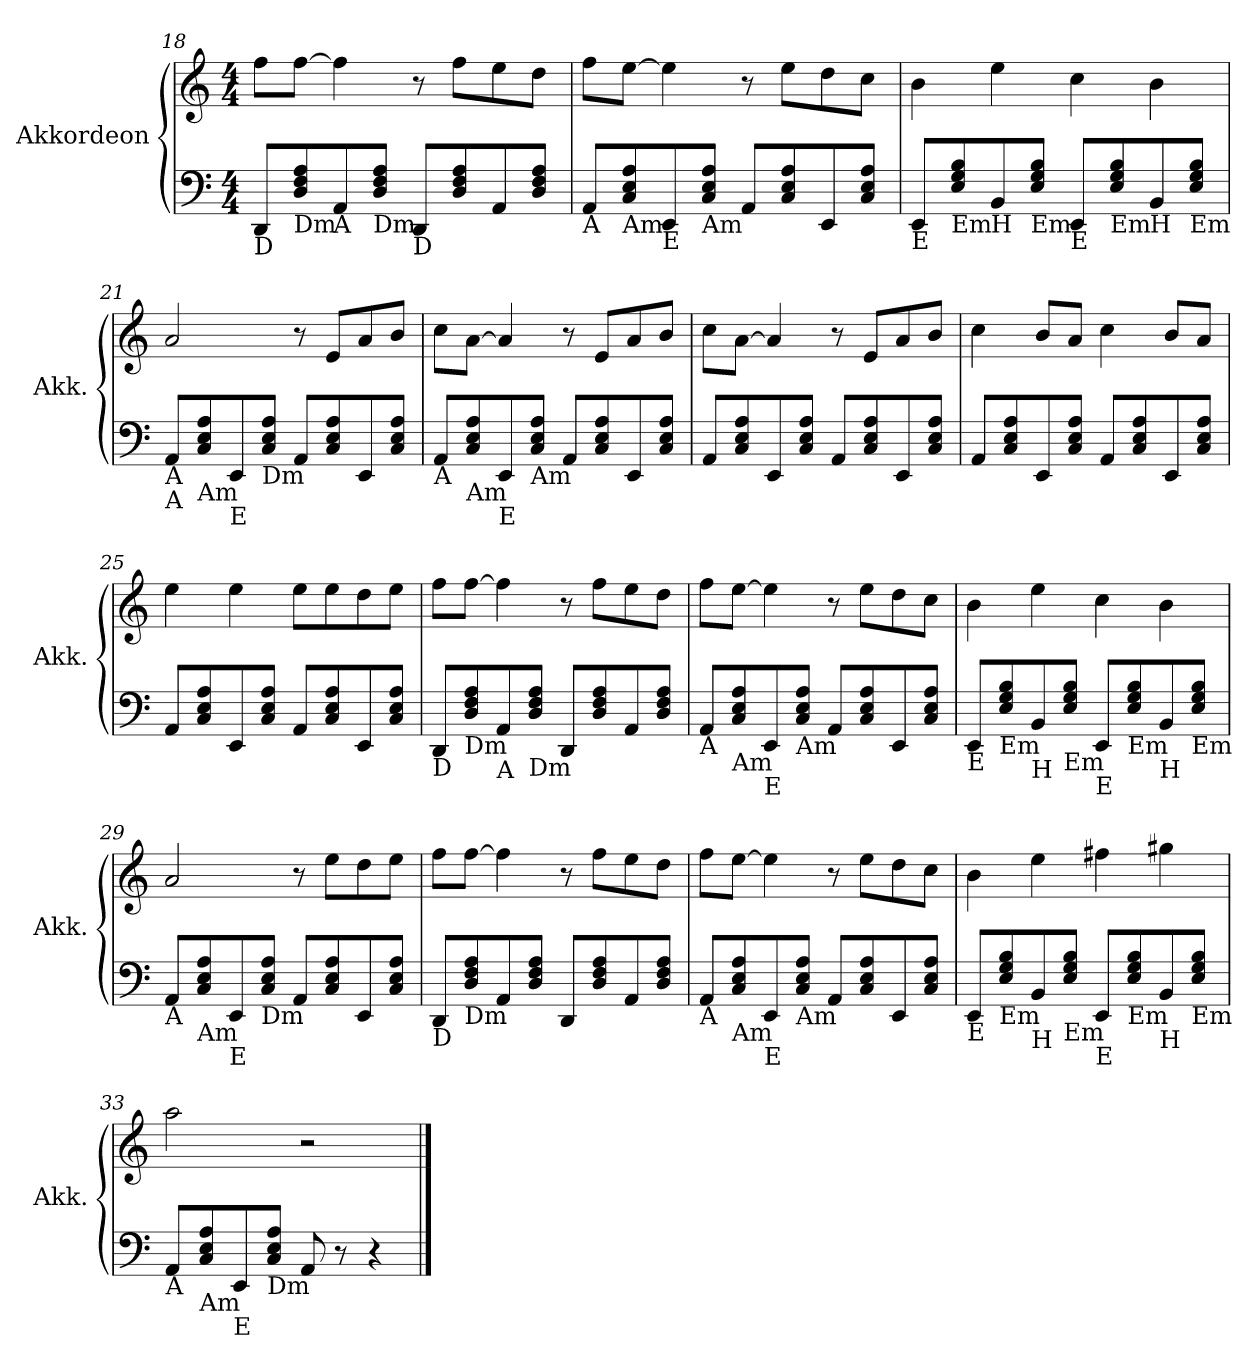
**kern	**kern
*part1	*part1
*staff2	*staff1
*I"Akkordeon	*
*I'Akk.	*
*clefF4	*clefG2
*k[]	*k[]
*M4/4	*M4/4
=18	=18
!LO:TX:b:t=D	!
8DD/L	8ff\L
!LO:TX:b:t=Dm	!
8D/ 8F/ 8A/	[8ff\J
!LO:TX:b:t=A	!
8AA/	4ff\]
!LO:TX:b:t=Dm	!
8D/ 8F/ 8A/J	.
!LO:TX:b:t=D	!
8DD/L	8r
8D/ 8F/ 8A/	8ff\L
8AA/	8ee\
8D/ 8F/ 8A/J	8dd\J
=19	=19
!LO:TX:b:t=A	!
8AA/L	8ff\L
!LO:TX:b:t=Am	!
8C/ 8E/ 8A/	[8ee\J
!LO:TX:b:t=E	!
8EE/	4ee\]
!LO:TX:b:t=Am	!
8C/ 8E/ 8A/J	.
8AA/L	8r
8C/ 8E/ 8A/	8ee\L
8EE/	8dd\
8C/ 8E/ 8A/J	8cc\J
=20	=20
!LO:TX:b:t=E	!
8EE/L	4b\
!LO:TX:b:t=Em	!
8E/ 8G/ 8B/	.
!LO:TX:b:t=H	!
8BB/	4ee\
!LO:TX:b:t=Em	!
8E/ 8G/ 8B/J	.
!LO:TX:b:t=E	!
8EE/L	4cc\
!LO:TX:b:t=Em	!
8E/ 8G/ 8B/	.
!LO:TX:b:t=H	!
8BB/	4b\
!LO:TX:b:t=Em	!
8E/ 8G/ 8B/J	.
!!LO:PB:g=z
=21	=21
!LO:TX:b:t=A	!
!LO:TX:b:t=A	!
8AA/L	2a/
!LO:TX:b:t=Am	!
8C/ 8E/ 8A/	.
!LO:TX:b:t=E	!
8EE/	.
!LO:TX:b:t=Dm	!
8C/ 8E/ 8A/J	.
8AA/L	8r
8C/ 8E/ 8A/	8e/L
8EE/	8a/
8C/ 8E/ 8A/J	8b/J
=22	=22
!LO:TX:b:t=A	!
8AA/L	8cc\L
!LO:TX:b:t=Am	!
8C/ 8E/ 8A/	[8a\J
!LO:TX:b:t=E	!
8EE/	4a/]
!LO:TX:b:t=Am	!
8C/ 8E/ 8A/J	.
8AA/L	8r
8C/ 8E/ 8A/	8e/L
8EE/	8a/
8C/ 8E/ 8A/J	8b/J
=23	=23
8AA/L	8cc\L
8C/ 8E/ 8A/	[8a\J
8EE/	4a/]
8C/ 8E/ 8A/J	.
8AA/L	8r
8C/ 8E/ 8A/	8e/L
8EE/	8a/
8C/ 8E/ 8A/J	8b/J
=24	=24
8AA/L	4cc\
8C/ 8E/ 8A/	.
8EE/	8b/L
8C/ 8E/ 8A/J	8a/J
8AA/L	4cc\
8C/ 8E/ 8A/	.
8EE/	8b/L
8C/ 8E/ 8A/J	8a/J
!!LO:LB:g=z
=25	=25
8AA/L	4ee\
8C/ 8E/ 8A/	.
8EE/	4ee\
8C/ 8E/ 8A/J	.
8AA/L	8ee\L
8C/ 8E/ 8A/	8ee\
8EE/	8dd\
8C/ 8E/ 8A/J	8ee\J
=26	=26
!LO:TX:b:t=D	!
8DD/L	8ff\L
!LO:TX:b:t=Dm	!
8D/ 8F/ 8A/	[8ff\J
!LO:TX:b:t=A	!
8AA/	4ff\]
!LO:TX:b:t=Dm	!
8D/ 8F/ 8A/J	.
8DD/L	8r
8D/ 8F/ 8A/	8ff\L
8AA/	8ee\
8D/ 8F/ 8A/J	8dd\J
=27	=27
!LO:TX:b:t=A	!
8AA/L	8ff\L
!LO:TX:b:t=Am	!
8C/ 8E/ 8A/	[8ee\J
!LO:TX:b:t=E	!
8EE/	4ee\]
!LO:TX:b:t=Am	!
8C/ 8E/ 8A/J	.
8AA/L	8r
8C/ 8E/ 8A/	8ee\L
8EE/	8dd\
8C/ 8E/ 8A/J	8cc\J
=28	=28
!LO:TX:b:t=E	!
8EE/L	4b\
!LO:TX:b:t=Em	!
8E/ 8G/ 8B/	.
!LO:TX:b:t=H	!
8BB/	4ee\
!LO:TX:b:t=Em	!
8E/ 8G/ 8B/J	.
!LO:TX:b:t=E	!
8EE/L	4cc\
!LO:TX:b:t=Em	!
8E/ 8G/ 8B/	.
!LO:TX:b:t=H	!
8BB/	4b\
!LO:TX:b:t=Em	!
8E/ 8G/ 8B/J	.
!!LO:LB:g=z
=29	=29
!LO:TX:b:t=A	!
8AA/L	2a/
!LO:TX:b:t=Am	!
8C/ 8E/ 8A/	.
!LO:TX:b:t=E	!
8EE/	.
!LO:TX:b:t=Dm	!
8C/ 8E/ 8A/J	.
8AA/L	8r
8C/ 8E/ 8A/	8ee\L
8EE/	8dd\
8C/ 8E/ 8A/J	8ee\J
=30	=30
!LO:TX:b:t=D	!
8DD/L	8ff\L
!LO:TX:b:t=Dm	!
8D/ 8F/ 8A/	[8ff\J
8AA/	4ff\]
8D/ 8F/ 8A/J	.
8DD/L	8r
8D/ 8F/ 8A/	8ff\L
8AA/	8ee\
8D/ 8F/ 8A/J	8dd\J
=31	=31
!LO:TX:b:t=A	!
8AA/L	8ff\L
!LO:TX:b:t=Am	!
8C/ 8E/ 8A/	[8ee\J
!LO:TX:b:t=E	!
8EE/	4ee\]
!LO:TX:b:t=Am	!
8C/ 8E/ 8A/J	.
8AA/L	8r
8C/ 8E/ 8A/	8ee\L
8EE/	8dd\
8C/ 8E/ 8A/J	8cc\J
=32	=32
!LO:TX:b:t=E	!
8EE/L	4b\
!LO:TX:b:t=Em	!
8E/ 8G/ 8B/	.
!LO:TX:b:t=H	!
8BB/	4ee\
!LO:TX:b:t=Em	!
8E/ 8G/ 8B/J	.
!LO:TX:b:t=E	!
8EE/L	4ff#X\
!LO:TX:b:t=Em	!
8E/ 8G/ 8B/	.
!LO:TX:b:t=H	!
8BB/	4gg#X\
!LO:TX:b:t=Em	!
8E/ 8G/ 8B/J	.
=33	=33
!LO:TX:b:t=A	!
8AA/L	2aa\
!LO:TX:b:t=Am	!
8C/ 8E/ 8A/	.
!LO:TX:b:t=E	!
8EE/	.
!LO:TX:b:t=Dm	!
8C/ 8E/ 8A/J	.
8AA/	2r
8r	.
4r	.
==	==
*-	*-
